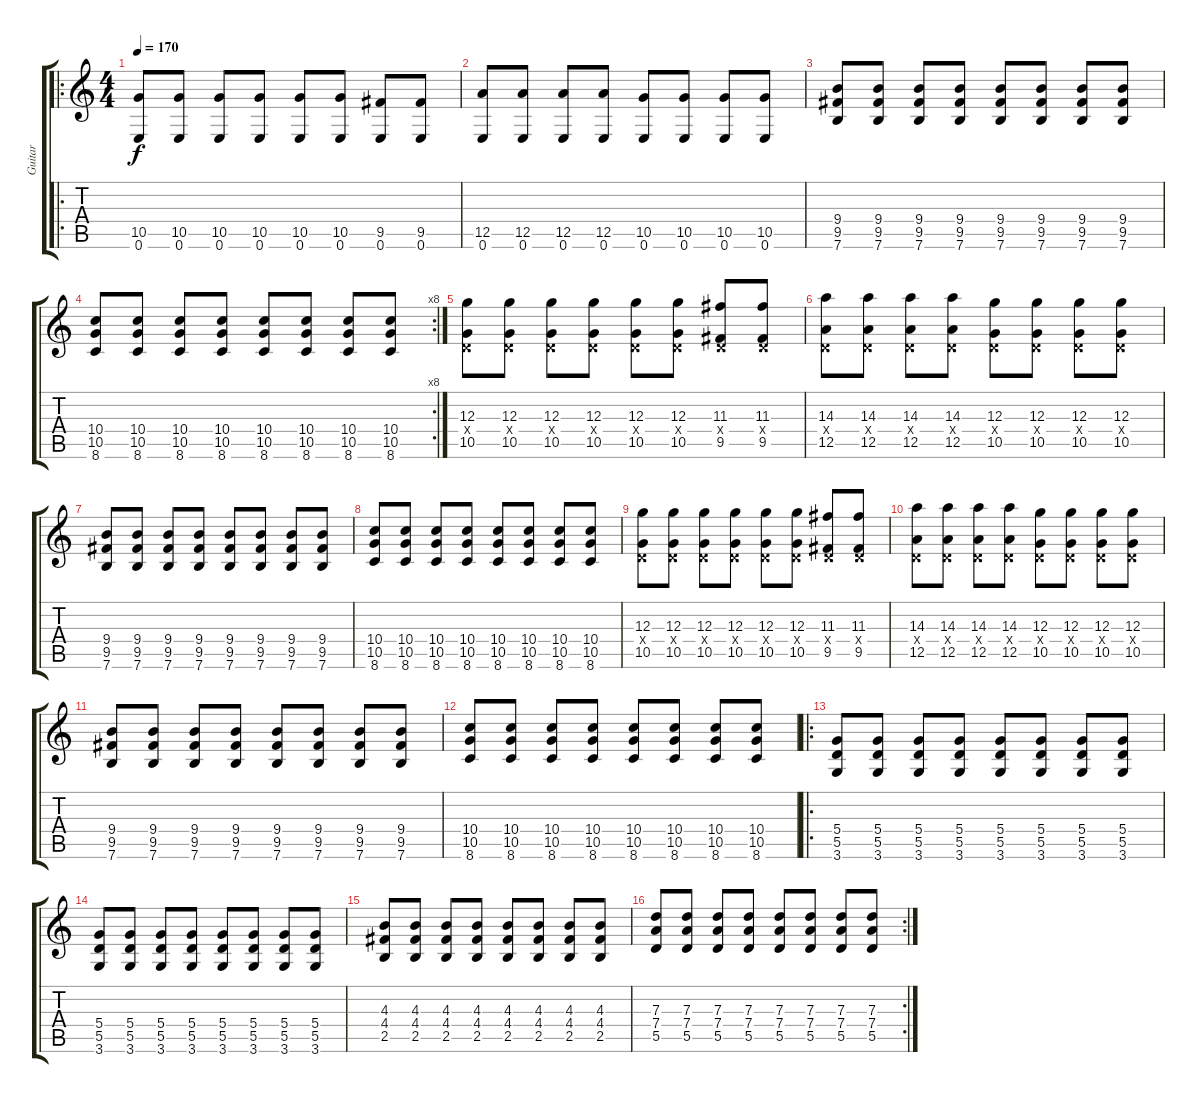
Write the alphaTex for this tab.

\track ("Guitar" "Guitar") {instrument overdrivenguitar}
\staff {score tabs}
\tuning (E4 B3 G3 D3 A2 E2) {hide}
\ro
\ts (4 4)
\tempo 170
\clef g2
\ks c
(10.5 0.6).8{dy f instrument electricguitarmuted} (10.5 0.6).8 (10.5 0.6).8 (10.5 0.6).8 (10.5 0.6).8 (10.5 0.6).8 (9.5 0.6).8 (9.5 0.6).8 |
(12.5 0.6).8 (12.5 0.6).8 (12.5 0.6).8 (12.5 0.6).8 (10.5 0.6).8 (10.5 0.6).8 (10.5 0.6).8 (10.5 0.6).8 |
(9.4 9.5 7.6).8 (9.4 9.5 7.6).8 (9.4 9.5 7.6).8 (9.4 9.5 7.6).8 (9.4 9.5 7.6).8 (9.4 9.5 7.6).8 (9.4 9.5 7.6).8 (9.4 9.5 7.6).8 |
\rc 8
(10.4 10.5 8.6).8 (10.4 10.5 8.6).8 (10.4 10.5 8.6).8 (10.4 10.5 8.6).8 (10.4 10.5 8.6).8 (10.4 10.5 8.6).8 (10.4 10.5 8.6).8 (10.4 10.5 8.6).8 |
(12.3 0.4{x} 10.5).8 (12.3 0.4{x} 10.5).8 (12.3 0.4{x} 10.5).8 (12.3 0.4{x} 10.5).8 (12.3 0.4{x} 10.5).8 (12.3 0.4{x} 10.5).8 (11.3 0.4{x} 9.5).8 (11.3 0.4{x} 9.5).8 |
(14.3 0.4{x} 12.5).8 (14.3 0.4{x} 12.5).8 (14.3 0.4{x} 12.5).8 (14.3 0.4{x} 12.5).8 (12.3 0.4{x} 10.5).8 (12.3 0.4{x} 10.5).8 (12.3 0.4{x} 10.5).8 (12.3 0.4{x} 10.5).8 |
(9.4 9.5 7.6).8 (9.4 9.5 7.6).8 (9.4 9.5 7.6).8 (9.4 9.5 7.6).8 (9.4 9.5 7.6).8 (9.4 9.5 7.6).8 (9.4 9.5 7.6).8 (9.4 9.5 7.6).8 |
(10.4 10.5 8.6).8 (10.4 10.5 8.6).8 (10.4 10.5 8.6).8 (10.4 10.5 8.6).8 (10.4 10.5 8.6).8 (10.4 10.5 8.6).8 (10.4 10.5 8.6).8 (10.4 10.5 8.6).8 |
(12.3 0.4{x} 10.5).8 (12.3 0.4{x} 10.5).8 (12.3 0.4{x} 10.5).8 (12.3 0.4{x} 10.5).8 (12.3 0.4{x} 10.5).8 (12.3 0.4{x} 10.5).8 (11.3 0.4{x} 9.5).8 (11.3 0.4{x} 9.5).8 |
(14.3 0.4{x} 12.5).8 (14.3 0.4{x} 12.5).8 (14.3 0.4{x} 12.5).8 (14.3 0.4{x} 12.5).8 (12.3 0.4{x} 10.5).8 (12.3 0.4{x} 10.5).8 (12.3 0.4{x} 10.5).8 (12.3 0.4{x} 10.5).8 |
(9.4 9.5 7.6).8 (9.4 9.5 7.6).8 (9.4 9.5 7.6).8 (9.4 9.5 7.6).8 (9.4 9.5 7.6).8 (9.4 9.5 7.6).8 (9.4 9.5 7.6).8 (9.4 9.5 7.6).8 |
(10.4 10.5 8.6).8 (10.4 10.5 8.6).8 (10.4 10.5 8.6).8 (10.4 10.5 8.6).8 (10.4 10.5 8.6).8 (10.4 10.5 8.6).8 (10.4 10.5 8.6).8 (10.4 10.5 8.6).8 |
\ro
(5.4 5.5 3.6).8 (5.4 5.5 3.6).8 (5.4 5.5 3.6).8 (5.4 5.5 3.6).8 (5.4 5.5 3.6).8 (5.4 5.5 3.6).8 (5.4 5.5 3.6).8 (5.4 5.5 3.6).8 |
(5.4 5.5 3.6).8 (5.4 5.5 3.6).8 (5.4 5.5 3.6).8 (5.4 5.5 3.6).8 (5.4 5.5 3.6).8 (5.4 5.5 3.6).8 (5.4 5.5 3.6).8 (5.4 5.5 3.6).8 |
(4.3 4.4 2.5).8 (4.3 4.4 2.5).8 (4.3 4.4 2.5).8 (4.3 4.4 2.5).8 (4.3 4.4 2.5).8 (4.3 4.4 2.5).8 (4.3 4.4 2.5).8 (4.3 4.4 2.5).8 |
\rc 2
(7.3 7.4 5.5).8 (7.3 7.4 5.5).8 (7.3 7.4 5.5).8 (7.3 7.4 5.5).8 (7.3 7.4 5.5).8 (7.3 7.4 5.5).8 (7.3 7.4 5.5).8 (7.3 7.4 5.5).8
